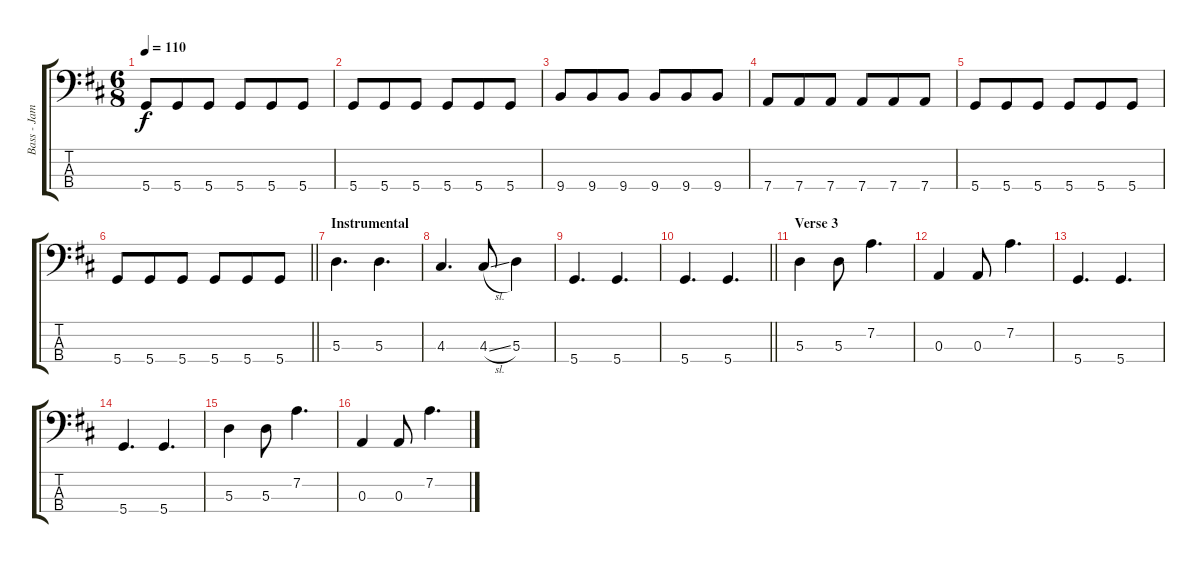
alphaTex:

\track ("Bass - James Johnston" "Bass - Jam") {instrument electricbassfinger}
\staff {score tabs}
\tuning (G2 D2 A1 D1) {hide}
\ts (6 8)
\tempo 110
\clef f4
\ks d
5.4.8{dy f} 5.4.8 5.4.8 5.4.8 5.4.8 5.4.8 |
5.4.8 5.4.8 5.4.8 5.4.8 5.4.8 5.4.8 |
9.4.8 9.4.8 9.4.8 9.4.8 9.4.8 9.4.8 |
7.4.8 7.4.8 7.4.8 7.4.8 7.4.8 7.4.8 |
5.4.8 5.4.8 5.4.8 5.4.8 5.4.8 5.4.8 |
\barLineRight lightlight
5.4.8 5.4.8 5.4.8 5.4.8 5.4.8 5.4.8 |
\section ("" "Instrumental")
5.3.4{d} 5.3.4{d} |
4.3.4{d} 4.3{sl}.8 5.3.4 |
5.4.4{d} 5.4.4{d} |
\barLineRight lightlight
5.4.4{d} 5.4.4{d} |
\section ("" "Verse 3")
5.3.4 5.3.8 7.2.4{d} |
0.3.4 0.3.8 7.2.4{d} |
5.4.4{d} 5.4.4{d} |
5.4.4{d} 5.4.4{d} |
5.3.4 5.3.8 7.2.4{d} |
0.3.4 0.3.8 7.2.4{d}
